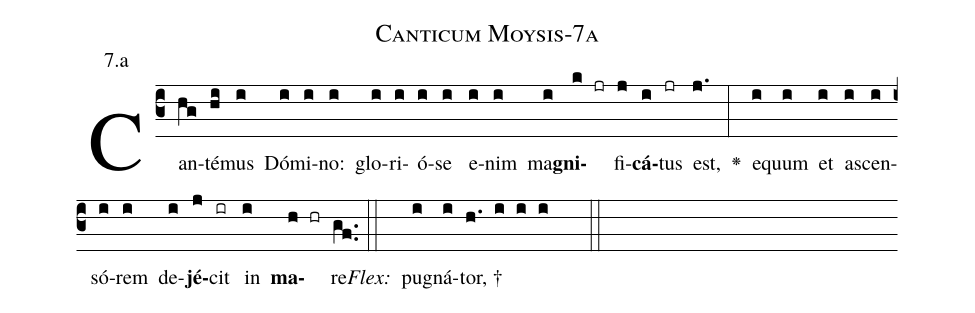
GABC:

name: Canticum Moysis-7a;
annotation: 7.a;
%%
(c3)Can(hg)té(hi)mus(i) Dó(i)mi(i)no:(i) glo(i)ri(i)ó(i)se(i) e(i)nim(i) ma(i)<b>gni</b>(k jr)fi(j)<b>cá</b>(i)tus(jr) est,(j.) <v>\greheightstar</v>(:) e(i)quum(i) et(i) a(i)scen(i)só(i)rem(i) de(i)<b>jé</b>(j)cit(ir) in(i) <b>ma</b>(h hr)re.(gf..) (::)
<i>Flex:</i>()  pu(i)gná(i)tor, †(h. i i i  ::)

%E(i) u(i) o(j) u(i) a(h) e.(gf..) (::)
